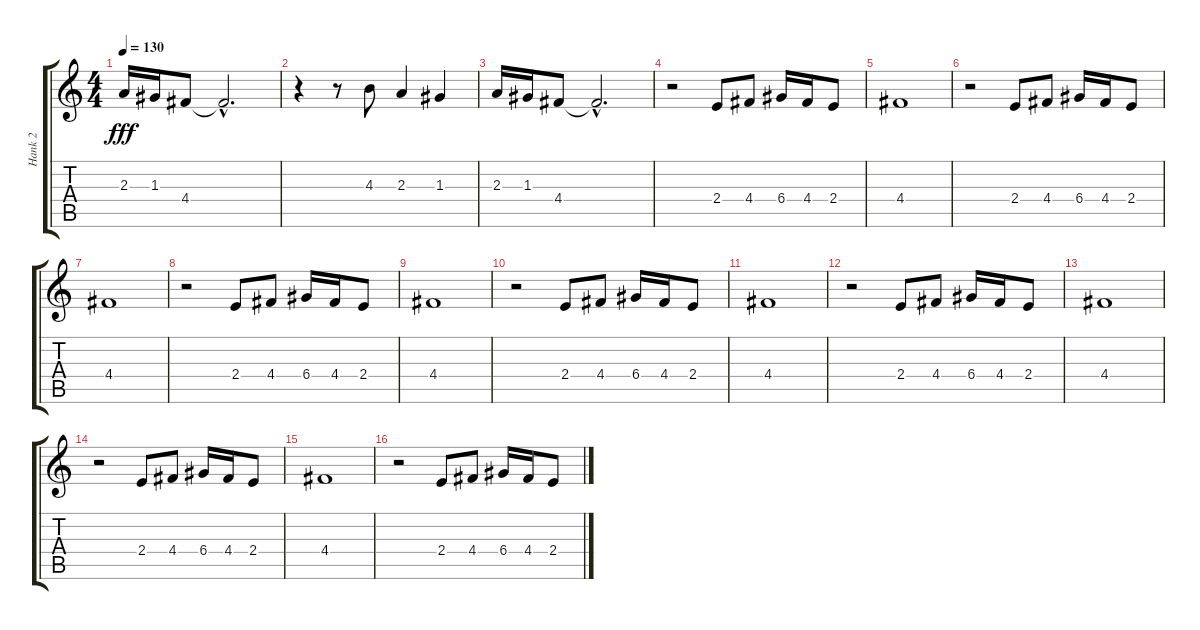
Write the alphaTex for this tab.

\track ("Hank 2" "Hank 2") {instrument electricguitarjazz}
\staff {score tabs}
\tuning (E4 B3 G3 D3 A2 E2) {hide}
\ts (4 4)
\tempo 130
\clef g2
\ks c
2.3.16{dy fff} 1.3.16 4.4.8 4.4{hac t}.2{d} |
r.4 r.8 4.3.8 2.3.4 1.3.4 |
2.3.16 1.3.16 4.4.8 4.4{hac t}.2{d} |
r.2 2.4.8 4.4.8 6.4.16 4.4.16 2.4.8 |
4.4.1 |
r.2 2.4.8 4.4.8 6.4.16 4.4.16 2.4.8 |
4.4.1 |
r.2 2.4.8 4.4.8 6.4.16 4.4.16 2.4.8 |
4.4.1 |
r.2 2.4.8 4.4.8 6.4.16 4.4.16 2.4.8 |
4.4.1 |
r.2 2.4.8 4.4.8 6.4.16 4.4.16 2.4.8 |
4.4.1 |
r.2 2.4.8 4.4.8 6.4.16 4.4.16 2.4.8 |
4.4.1 |
r.2 2.4.8 4.4.8 6.4.16 4.4.16 2.4.8
